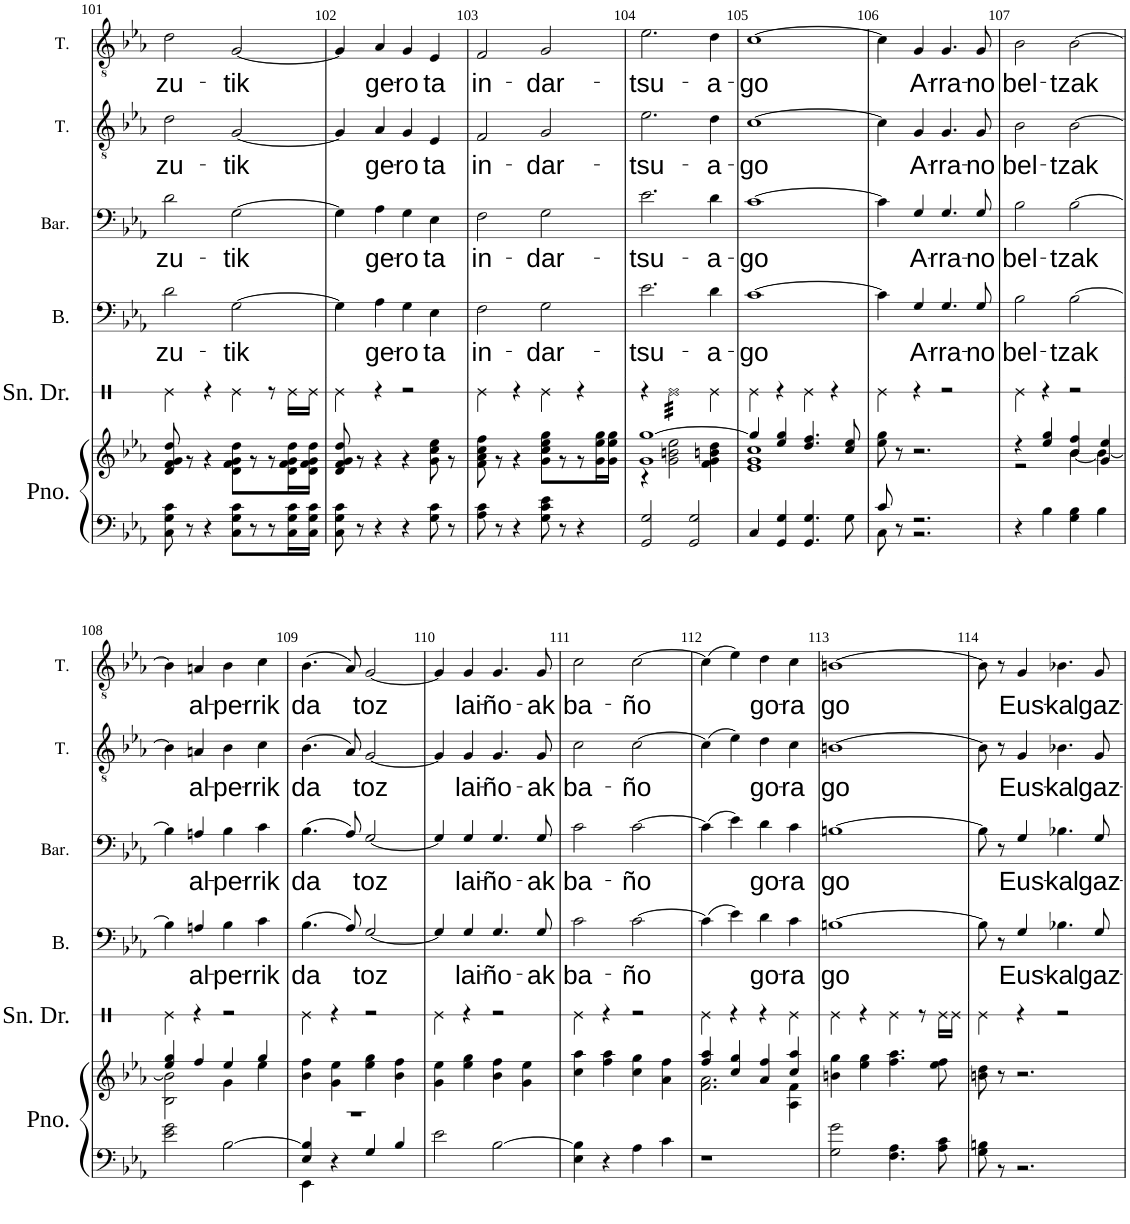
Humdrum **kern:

**kern	**kern	**kern	**kern	**text	**kern	**text	**kern	**text	**kern	**text
*part6	*part6	*part5	*part4	*part4	*part3	*part3	*part2	*part2	*part1	*part1
*staff7	*staff6	*staff5	*staff4	*staff4	*staff3	*staff3	*staff2	*staff2	*staff1	*staff1
*I"Piano	*	*I"Snare Drum	*I"Basse	*	*I"Baryton	*	*I"Ténor	*	*I"Ténor	*
*I'Pno.	*	*I'Sn. Dr.	*I'B.	*	*I'Bar.	*	*I'T.	*	*I'T.	*
!!LO:PB:g=z
*clefF4	*clefG2	*clefX	*clefF4	*	*clefF4	*	*clefGv2	*	*clefGv2	*
*k[b-e-a-]	*k[b-e-a-]	*k[]	*k[b-e-a-]	*	*k[b-e-a-]	*	*k[b-e-a-]	*	*k[b-e-a-]	*
*M4/4	*M4/4	*M4/4	*M4/4	*	*M4/4	*	*M4/4	*	*M4/4	*
*met(c|)	*met(c|)	*met(c|)	*met(c|)	*	*met(c|)	*	*met(c|)	*	*met(c|)	*
=101	=101	=101	=101	=101	=101	=101	=101	=101	=101	=101
*	*^	*	*	*	*	*	*	*	*	*
!	!	!	!	!	!LO:LY:b	!	!LO:LY:b	!	!LO:LY:b	!	!LO:LY:b
8C\ 8G\ 8c\	1ryy	8d/ 8f/ 8g/ 8dd/	4Re\	2d\	zu-	2d\	zu-	2d\	zu-	2d\	zu-
8r	.	8r	.	.	.	.	.	.	.	.	.
4r	.	4r	4r	.	.	.	.	.	.	.	.
!	!	!	!	!	!LO:LY:b	!	!LO:LY:b	!	!LO:LY:b	!	!LO:LY:b
8C\ 8G\ 8c\L	.	8d\ 8f\ 8g\ 8dd\L	4Re\	[2G\	-tik	[2G\	-tik	[2G/	-tik	[2G/	-tik
8r	.	8r	.	.	.	.	.	.	.	.	.
8r	.	8r	8r	.	.	.	.	.	.	.	.
16C\ 16G\ 16c\L	.	16d\ 16f\ 16g\ 16dd\L	16Re\LL	.	.	.	.	.	.	.	.
16C\ 16G\ 16c\JJ	.	16d\ 16f\ 16g\ 16dd\JJ	16Re\JJ	.	.	.	.	.	.	.	.
=102	=102	=102	=102	=102	=102	=102	=102	=102	=102	=102	=102
8C\ 8G\ 8c\	1ryy	8d/ 8f/ 8g/ 8dd/	4Re\	4G\]	.	4G\]	.	4G/]	.	4G/]	.
8r	.	8r	.	.	.	.	.	.	.	.	.
!	!	!	!	!	!LO:LY:b	!	!LO:LY:b	!	!LO:LY:b	!	!LO:LY:b
4r	.	4r	4r	4A-\	ge-	4A-\	ge-	4A-/	ge-	4A-/	ge-
!	!	!	!	!	!LO:LY:b	!	!LO:LY:b	!	!LO:LY:b	!	!LO:LY:b
4r	.	4r	2r	4G\	-ro	4G\	-ro	4G/	-ro	4G/	-ro
!	!	!	!	!	!LO:LY:b	!	!LO:LY:b	!	!LO:LY:b	!	!LO:LY:b
8G\ 8c\	.	8g\ 8cc\ 8ee-\	.	4E-\	ta	4E-\	ta	4E-/	ta	4E-/	ta
8r	.	8r	.	.	.	.	.	.	.	.	.
=103	=103	=103	=103	=103	=103	=103	=103	=103	=103	=103	=103
!	!	!	!	!	!LO:LY:b	!	!LO:LY:b	!	!LO:LY:b	!	!LO:LY:b
8A-\ 8c\	1ryy	8f\ 8a-\ 8cc\ 8ff\	4Re\	2F\	in-	2F\	in-	2F/	in-	2F/	in-
8r	.	8r	.	.	.	.	.	.	.	.	.
4r	.	4r	4r	.	.	.	.	.	.	.	.
!	!	!	!	!	!LO:LY:b	!	!LO:LY:b	!	!LO:LY:b	!	!LO:LY:b
8G\ 8c\ 8e-\	.	8g\ 8cc\ 8ee-\ 8gg\L	4Re\	2G\	-dar-	2G\	-dar-	2G/	-dar-	2G/	-dar-
8r	.	8r	.	.	.	.	.	.	.	.	.
4r	.	8r	4r	.	.	.	.	.	.	.	.
.	.	16g\ 16ee-\ 16gg\L	.	.	.	.	.	.	.	.	.
.	.	16g\ 16ee-\ 16gg\JJ	.	.	.	.	.	.	.	.	.
=104	=104	=104	=104	=104	=104	=104	=104	=104	=104	=104	=104
!	!	!	!	!	!LO:LY:b	!	!LO:LY:b	!	!LO:LY:b	!	!LO:LY:b
2GG/ 2G/	1g [1gg	4r	4r	2.e-\	-tsu-	2.e-\	-tsu-	2.e-\	-tsu-	2.e-\	-tsu-
*	*	*	*tremolo	*	*	*	*	*	*	*	*
.	.	2g\ 2bn\ 2ee-\	32Re\LLL	.	.	.	.	.	.	.	.
.	.	.	32Re\	.	.	.	.	.	.	.	.
.	.	.	32Re\	.	.	.	.	.	.	.	.
.	.	.	32Re\	.	.	.	.	.	.	.	.
.	.	.	32Re\	.	.	.	.	.	.	.	.
.	.	.	32Re\	.	.	.	.	.	.	.	.
.	.	.	32Re\	.	.	.	.	.	.	.	.
.	.	.	32Re\	.	.	.	.	.	.	.	.
2GG/ 2G/	.	.	32Re\	.	.	.	.	.	.	.	.
.	.	.	32Re\	.	.	.	.	.	.	.	.
.	.	.	32Re\	.	.	.	.	.	.	.	.
.	.	.	32Re\	.	.	.	.	.	.	.	.
.	.	.	32Re\	.	.	.	.	.	.	.	.
.	.	.	32Re\	.	.	.	.	.	.	.	.
.	.	.	32Re\	.	.	.	.	.	.	.	.
.	.	.	32Re\JJJ	.	.	.	.	.	.	.	.
*	*	*	*Xtremolo	*	*	*	*	*	*	*	*
!	!	!	!	!	!LO:LY:b	!	!LO:LY:b	!	!LO:LY:b	!	!LO:LY:b
.	.	4f\ 4g\ 4bn\ 4dd\	4Re\	4d\	-a-	4d\	-a-	4d\	-a-	4d\	-a-
=105	=105	=105	=105	=105	=105	=105	=105	=105	=105	=105	=105
!	!	!	!	!	!LO:LY:b	!	!LO:LY:b	!	!LO:LY:b	!	!LO:LY:b
4C/	4gg/]	1e- 1g 1cc	4Re\	[1c	-go	[1c	-go	[1c	-go	[1c	-go
4GG/ 4G/	4ee-/ 4gg/	.	4r	.	.	.	.	.	.	.	.
4.GG/ 4.G/	4.dd/ 4.ff/	.	4Re\	.	.	.	.	.	.	.	.
.	.	.	4r	.	.	.	.	.	.	.	.
8G\	8cc/ 8ee-/	.	.	.	.	.	.	.	.	.	.
*	*v	*v	*	*	*	*	*	*	*	*	*
=106	=106	=106	=106	=106	=106	=106	=106	=106	=106	=106
*^	*	*	*	*	*	*	*	*	*	*
8c/	8C\	8ee-\ 8gg\	4Re\	4c\]	.	4c\]	.	4c\]	.	4c\]	.
8r	8ryy	8r	.	.	.	.	.	.	.	.	.
!	!	!	!	!	!LO:LY:b	!	!LO:LY:b	!	!LO:LY:b	!	!LO:LY:b
2.r	2.r	2.r	4r	4G/	A-	4G/	A-	4G/	A-	4G/	A-
!	!	!	!	!	!LO:LY:b	!	!LO:LY:b	!	!LO:LY:b	!	!LO:LY:b
.	.	.	2r	4.G/	-rra-	4.G/	-rra-	4.G/	-rra-	4.G/	-rra-
!	!	!	!	!	!LO:LY:b	!	!LO:LY:b	!	!LO:LY:b	!	!LO:LY:b
.	.	.	.	8G/	-no	8G/	-no	8G/	-no	8G/	-no
*v	*v	*	*	*	*	*	*	*	*	*	*
=107	=107	=107	=107	=107	=107	=107	=107	=107	=107	=107
*	*^	*	*	*	*	*	*	*	*	*
!	!	!	!	!	!LO:LY:b	!	!LO:LY:b	!	!LO:LY:b	!	!LO:LY:b
4r	4r	2r	4Re\	2B-\	bel-	2B-\	bel-	2B-\	bel-	2B-\	bel-
4B-\	4ee-/ 4gg/	.	4r	.	.	.	.	.	.	.	.
!	!	!	!	!	!LO:LY:b	!	!LO:LY:b	!	!LO:LY:b	!	!LO:LY:b
4G\ 4B-\	4b-/ 4ff/	[4b-\	2r	[2B-\	-tzak	[2B-\	-tzak	[2B-\	-tzak	[2B-\	-tzak
4B-\	4g/ 4ee-/	4b-\_	.	.	.	.	.	.	.	.	.
!!LO:LB:g=z
=108	=108	=108	=108	=108	=108	=108	=108	=108	=108	=108	=108
2e-\ 2g\	4ee-/ 4gg/	2B-\ 2b-\]	4Re\	4B-\]	.	4B-\]	.	4B-\]	.	4B-\]	.
!	!	!	!	!	!LO:LY:b	!	!LO:LY:b	!	!LO:LY:b	!	!LO:LY:b
.	4ff/	.	4r	4An/	al-	4An/	al-	4An/	al-	4An/	al-
!	!	!	!	!	!LO:LY:b	!	!LO:LY:b	!	!LO:LY:b	!	!LO:LY:b
[2B-\	4ee-/	4g\	2r	4B-\	-pe-	4B-\	-pe-	4B-\	-pe-	4B-\	-pe-
!	!	!	!	!	!LO:LY:b	!	!LO:LY:b	!	!LO:LY:b	!	!LO:LY:b
.	4gg/	4ee-\	.	4c\	-rrik	4c\	-rrik	4c\	-rrik	4c\	-rrik
=109	=109	=109	=109	=109	=109	=109	=109	=109	=109	=109	=109
*^	*	*	*	*	*	*	*	*	*	*	*
!	!	!	!	!	!	!LO:LY:b	!	!LO:LY:b	!	!LO:LY:b	!	!LO:LY:b
4E-/ 4B-/]	4EE-\	4b-\ 4ff\	1r	4Re\	(4.B-\	da	(4.B-\	da	(4.B-\	da	(4.B-\	da
4r	2.ryy	4g\ 4ee-\	.	4r	.	.	.	.	.	.	.	.
.	.	.	.	.	8A-/)	.	8A-/)	.	8A-/)	.	8A-/)	.
!	!	!	!	!	!	!LO:LY:b	!	!LO:LY:b	!	!LO:LY:b	!	!LO:LY:b
4G/	.	4ee-\ 4gg\	.	2r	[2G/	toz	[2G/	toz	[2G/	toz	[2G/	toz
4B-/	.	4b-\ 4ff\	.	.	.	.	.	.	.	.	.	.
*v	*v	*	*	*	*	*	*	*	*	*	*	*
*	*v	*v	*	*	*	*	*	*	*	*	*
=110	=110	=110	=110	=110	=110	=110	=110	=110	=110	=110
2e-\	4g\ 4ee-\	4Re\	4G/]	.	4G/]	.	4G/]	.	4G/]	.
!	!	!	!	!LO:LY:b	!	!LO:LY:b	!	!LO:LY:b	!	!LO:LY:b
.	4ee-\ 4gg\	4r	4G/	lai-	4G/	lai-	4G/	lai-	4G/	lai-
!	!	!	!	!LO:LY:b	!	!LO:LY:b	!	!LO:LY:b	!	!LO:LY:b
[2B-\	4b-\ 4ff\	2r	4.G/	-ño-	4.G/	-ño-	4.G/	-ño-	4.G/	-ño-
.	4g\ 4ee-\	.	.	.	.	.	.	.	.	.
!	!	!	!	!LO:LY:b	!	!LO:LY:b	!	!LO:LY:b	!	!LO:LY:b
.	.	.	8G/	-ak	8G/	-ak	8G/	-ak	8G/	-ak
=111	=111	=111	=111	=111	=111	=111	=111	=111	=111	=111
!	!	!	!	!LO:LY:b	!	!LO:LY:b	!	!LO:LY:b	!	!LO:LY:b
4E-\ 4B-\]	4cc\ 4aa-\	4Re\	2c\	ba-	2c\	ba-	2c\	ba-	2c\	ba-
4r	4ff\ 4aa-\	4r	.	.	.	.	.	.	.	.
!	!	!	!	!LO:LY:b	!	!LO:LY:b	!	!LO:LY:b	!	!LO:LY:b
4A-\	4cc\ 4gg\	2r	[2c\	-ño	[2c\	-ño	[2c\	-ño	[2c\	-ño
4c\	4a-\ 4ff\	.	.	.	.	.	.	.	.	.
=112	=112	=112	=112	=112	=112	=112	=112	=112	=112	=112
*	*^	*	*	*	*	*	*	*	*	*
1r	4ff/ 4aa-/	2.f\ 2.a-\	4Re\	(4c\]	.	(4c\]	.	(4c\]	.	(4c\]	.
.	4cc/ 4gg/	.	4r	4e-\)	.	4e-\)	.	4e-\)	.	4e-\)	.
!	!	!	!	!	!LO:LY:b	!	!LO:LY:b	!	!LO:LY:b	!	!LO:LY:b
.	4a-/ 4ff/	.	4r	4d\	go-	4d\	go-	4d\	go-	4d\	go-
!	!	!	!	!	!LO:LY:b	!	!LO:LY:b	!	!LO:LY:b	!	!LO:LY:b
.	4cc/ 4aa-/	4A-\ 4f\	4Re\	4c\	-ra	4c\	-ra	4c\	-ra	4c\	-ra
=113	=113	=113	=113	=113	=113	=113	=113	=113	=113	=113	=113
*^	*	*	*	*	*	*	*	*	*	*	*
!	!	!	!	!	!	!LO:LY:b	!	!LO:LY:b	!	!LO:LY:b	!	!LO:LY:b
*	*	*v	*v	*	*	*	*	*	*	*	*	*
1ryy	2G\ 2g\	4bn\ 4gg\	4Re\	[1Bn	go	[1Bn	go	[1Bn	go	[1Bn	go
.	.	4ee-\ 4gg\	4r	.	.	.	.	.	.	.	.
.	4.F\ 4.A-\	4.ff\ 4.aa-\	4Re\	.	.	.	.	.	.	.	.
.	.	.	8r	.	.	.	.	.	.	.	.
.	8A-\ 8c\	8ee-\ 8ff\	16Re\LL	.	.	.	.	.	.	.	.
.	.	.	16Re\JJ	.	.	.	.	.	.	.	.
=114	=114	=114	=114	=114	=114	=114	=114	=114	=114	=114	=114
1ryy	8G\ 8Bn\	8bn\ 8dd\	4Re\	8B\]	.	8B\]	.	8B\]	.	8B\]	.
.	8r	8r	.	8r	.	8r	.	8r	.	8r	.
!	!	!	!	!	!LO:LY:b	!	!LO:LY:b	!	!LO:LY:b	!	!LO:LY:b
.	2.r	2.r	4r	4G/	Eus-	4G/	Eus-	4G/	Eus-	4G/	Eus-
!	!	!	!	!	!LO:LY:b	!	!LO:LY:b	!	!LO:LY:b	!	!LO:LY:b
.	.	.	2r	4.B-X\	-kal	4.B-X\	-kal	4.B-X\	-kal	4.B-X\	-kal
!	!	!	!	!	!LO:LY:b	!	!LO:LY:b	!	!LO:LY:b	!	!LO:LY:b
.	.	.	.	8G/	gaz-	8G/	gaz-	8G/	gaz-	8G/	gaz-
*v	*v	*	*	*	*	*	*	*	*	*	*
=	=	=	=	=	=	=	=	=	=	=
*-	*-	*-	*-	*-	*-	*-	*-	*-	*-	*-
